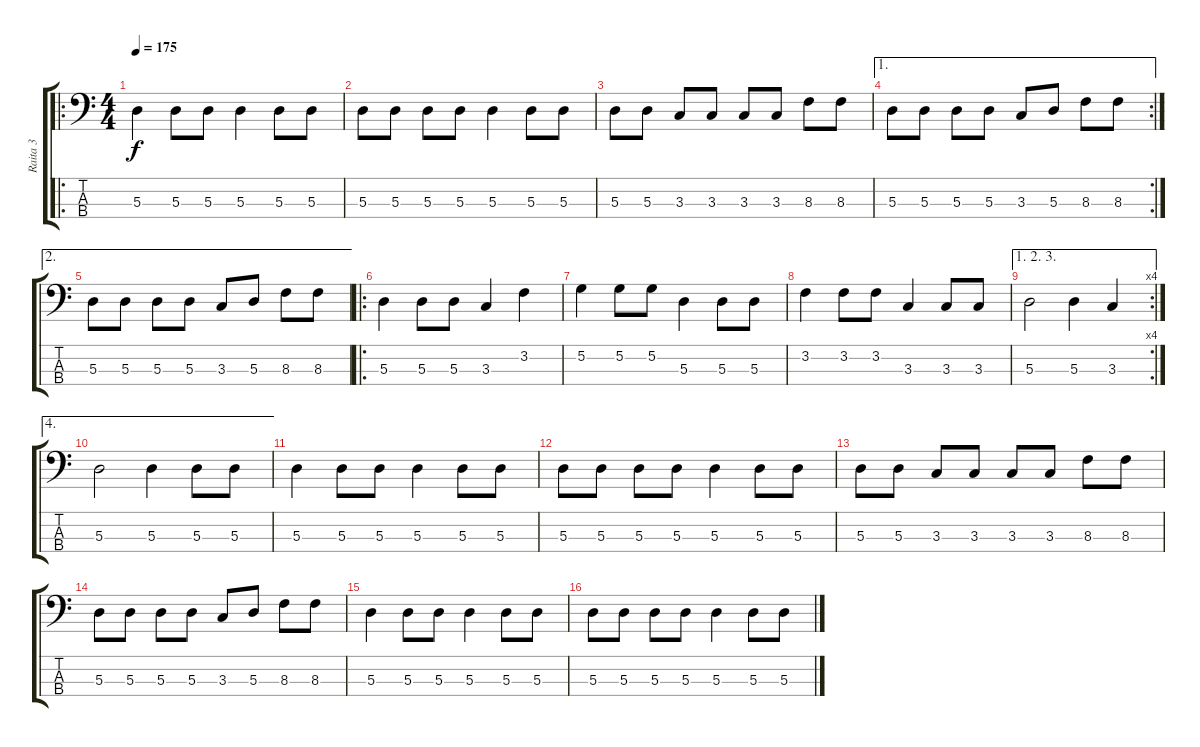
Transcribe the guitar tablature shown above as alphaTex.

\track ("Raita 3" "Raita 3") {instrument electricbassfinger}
\staff {score tabs}
\tuning (G2 D2 A1 E1) {hide}
\ro
\ts (4 4)
\tempo 175
\clef f4
\ks c
5.3.4{dy f} 5.3.8 5.3.8 5.3.4 5.3.8 5.3.8 |
5.3.8 5.3.8 5.3.8 5.3.8 5.3.4 5.3.8 5.3.8 |
5.3.8 5.3.8 3.3.8 3.3.8 3.3.8 3.3.8 8.3.8 8.3.8 |
\ae 1
\rc 2
5.3.8 5.3.8 5.3.8 5.3.8 3.3.8 5.3.8 8.3.8 8.3.8 |
\ae 2
5.3.8 5.3.8 5.3.8 5.3.8 3.3.8 5.3.8 8.3.8 8.3.8 |
\ro
5.3.4 5.3.8 5.3.8 3.3.4 3.2.4 |
5.2.4 5.2.8 5.2.8 5.3.4 5.3.8 5.3.8 |
3.2.4 3.2.8 3.2.8 3.3.4 3.3.8 3.3.8 |
\ae (1 2 3)
\rc 4
5.3.2 5.3.4 3.3.4 |
\ae 4
5.3.2 5.3.4 5.3.8 5.3.8 |
5.3.4 5.3.8 5.3.8 5.3.4 5.3.8 5.3.8 |
5.3.8 5.3.8 5.3.8 5.3.8 5.3.4 5.3.8 5.3.8 |
5.3.8 5.3.8 3.3.8 3.3.8 3.3.8 3.3.8 8.3.8 8.3.8 |
5.3.8 5.3.8 5.3.8 5.3.8 3.3.8 5.3.8 8.3.8 8.3.8 |
5.3.4 5.3.8 5.3.8 5.3.4 5.3.8 5.3.8 |
5.3.8 5.3.8 5.3.8 5.3.8 5.3.4 5.3.8 5.3.8
